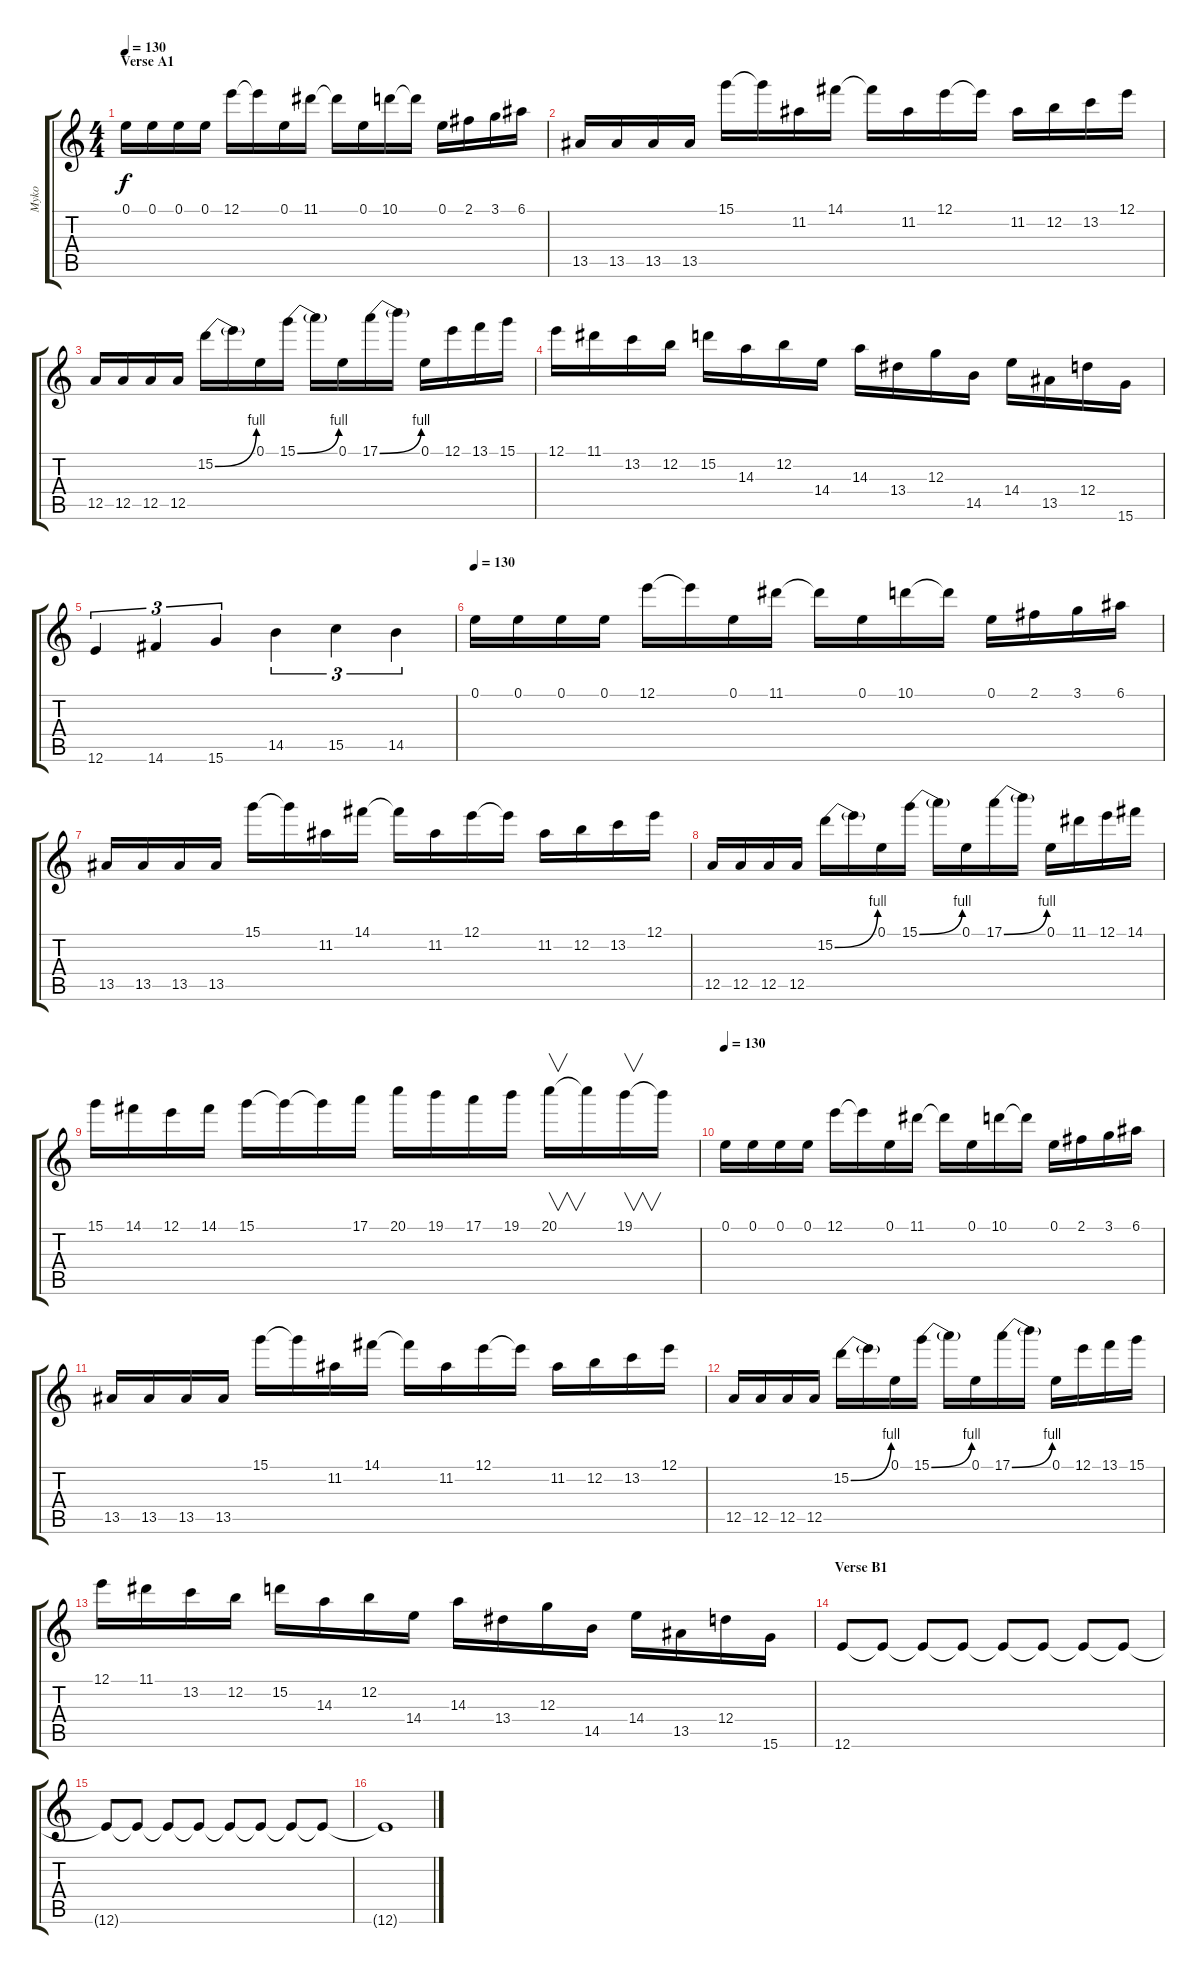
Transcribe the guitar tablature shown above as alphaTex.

\track ("Myko" "Myko") {instrument distortionguitar}
\staff {score tabs}
\tuning (E4 B3 G3 D3 A2 E2) {hide}
\ts (4 4)
\section ("" "Verse A1")
\tempo 130
\clef g2
\ks c
0.1.16{dy f} 0.1.16 0.1.16 0.1.16 12.1.16 12.1{t}.16 0.1.16 11.1.16 11.1{t}.16 0.1.16 10.1.16 10.1{t}.16 0.1.16 2.1.16 3.1.16 6.1.16 |
13.5.16 13.5.16 13.5.16 13.5.16 15.1.16 15.1{t}.16 11.2.16 14.1.16 14.1{t}.16 11.2.16 12.1.16 12.1{t}.16 11.2.16 12.2.16 13.2.16 12.1.16 |
12.5.16 12.5.16 12.5.16 12.5.16 15.2{be (bend 0 0 60 4)}.16 15.2{t}.16 0.1.16 15.1{be (bend 0 0 60 4)}.16 15.1{t}.16 0.1.16 17.1{be (bend 0 0 60 4)}.16 17.1{t}.16 0.1.16 12.1.16 13.1.16 15.1.16 |
12.1.16 11.1.16 13.2.16 12.2.16 15.2.16 14.3.16 12.2.16 14.4.16 14.3.16 13.4.16 12.3.16 14.5.16 14.4.16 13.5.16 12.4.16 15.6.16 |
12.6.4{tu (3 2)} 14.6.4{tu (3 2)} 15.6.4{tu (3 2)} 14.5.4{tu (3 2)} 15.5.4{tu (3 2)} 14.5.4{tu (3 2)} |
\tempo 130
0.1.16 0.1.16 0.1.16 0.1.16 12.1.16 12.1{t}.16 0.1.16 11.1.16 11.1{t}.16 0.1.16 10.1.16 10.1{t}.16 0.1.16 2.1.16 3.1.16 6.1.16 |
13.5.16 13.5.16 13.5.16 13.5.16 15.1.16 15.1{t}.16 11.2.16 14.1.16 14.1{t}.16 11.2.16 12.1.16 12.1{t}.16 11.2.16 12.2.16 13.2.16 12.1.16 |
12.5.16 12.5.16 12.5.16 12.5.16 15.2{be (bend 0 0 60 4)}.16 15.2{t}.16 0.1.16 15.1{be (bend 0 0 60 4)}.16 15.1{t}.16 0.1.16 17.1{be (bend 0 0 60 4)}.16 17.1{t}.16 0.1.16 11.1.16 12.1.16 14.1.16 |
15.1.16 14.1.16 12.1.16 14.1.16 15.1.16 15.1{t}.16 15.1{t}.16 17.1.16 20.1.16 19.1.16 17.1.16 19.1.16 20.1.16{v} 20.1{t}.16 19.1.16{v} 19.1{t}.16 |
\tempo 130
0.1.16 0.1.16 0.1.16 0.1.16 12.1.16 12.1{t}.16 0.1.16 11.1.16 11.1{t}.16 0.1.16 10.1.16 10.1{t}.16 0.1.16 2.1.16 3.1.16 6.1.16 |
13.5.16 13.5.16 13.5.16 13.5.16 15.1.16 15.1{t}.16 11.2.16 14.1.16 14.1{t}.16 11.2.16 12.1.16 12.1{t}.16 11.2.16 12.2.16 13.2.16 12.1.16 |
12.5.16 12.5.16 12.5.16 12.5.16 15.2{be (bend 0 0 60 4)}.16 15.2{t}.16 0.1.16 15.1{be (bend 0 0 60 4)}.16 15.1{t}.16 0.1.16 17.1{be (bend 0 0 60 4)}.16 17.1{t}.16 0.1.16 12.1.16 13.1.16 15.1.16 |
12.1.16 11.1.16 13.2.16 12.2.16 15.2.16 14.3.16 12.2.16 14.4.16 14.3.16 13.4.16 12.3.16 14.5.16 14.4.16 13.5.16 12.4.16 15.6.16 |
\section ("" "Verse B1")
12.6.8{volume 5 instrument distortionguitar} 12.6{t}.8 12.6{t}.8 12.6{t}.8 12.6{t}.8 12.6{t}.8 12.6{t}.8 12.6{t}.8 |
12.6{t}.8 12.6{t}.8 12.6{t}.8 12.6{t}.8 12.6{t}.8 12.6{t}.8 12.6{t}.8 12.6{t}.8 |
12.6{t}.1{volume 2}
